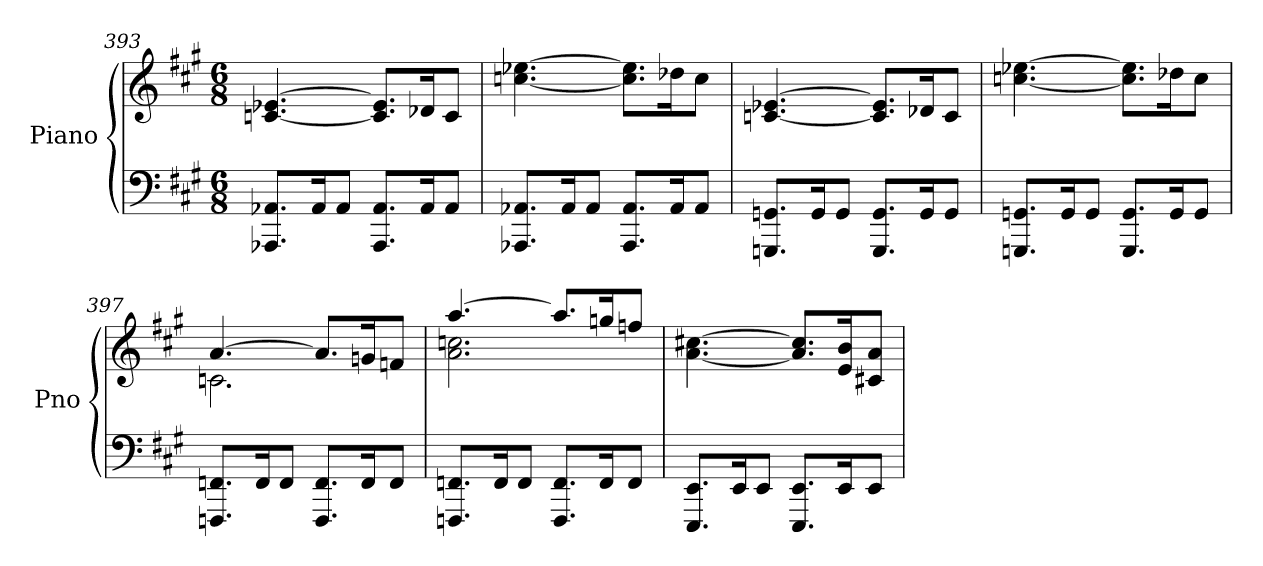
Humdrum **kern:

**kern	**kern
*part1	*part1
*staff2	*staff1
*I"Piano	*
*I'Pno	*
*clefF4	*clefG2
*k[f#c#g#]	*k[f#c#g#]
*M6/8	*M6/8
=393	=393
8.AAA-X/ 8.AA-X/L	[4.cn/ [4.e-X/
16AA-/K	.
8AA-/J	.
8.AAA-/ 8.AA-/L	8.c/] 8.e-/]L
16AA-/K	16d-X/K
8AA-/J	8c/J
=394	=394
8.AAA-X/ 8.AA-X/L	[4.ccn\ [4.ee-X\
16AA-/K	.
8AA-/J	.
8.AAA-/ 8.AA-/L	8.cc\] 8.ee-\]L
16AA-/K	16dd-X\K
8AA-/J	8cc\J
=395	=395
8.GGGn/ 8.GGn/L	[4.cn/ [4.e-X/
16GG/K	.
8GG/J	.
8.GGG/ 8.GG/L	8.c/] 8.e-/]L
16GG/K	16d-X/K
8GG/J	8c/J
!!LO:LB:g=z
=396	=396
8.GGGn/ 8.GGn/L	[4.ccn\ [4.ee-X\
16GG/K	.
8GG/J	.
8.GGG/ 8.GG/L	8.cc\] 8.ee-\]L
16GG/K	16dd-X\K
8GG/J	8cc\J
=397	=397
*	*^
8.FFFn/ 8.FFn/L	[4.a/	2.cn\
16FF/K	.	.
8FF/J	.	.
8.FFF/ 8.FF/L	8.a/L]	.
16FF/K	16gn/K	.
8FF/J	8fn/J	.
=398	=398	=398
8.FFFn/ 8.FFn/L	[4.aa/	2.a\ 2.ccn\
16FF/K	.	.
8FF/J	.	.
8.FFF/ 8.FF/L	8.aa/L]	.
16FF/K	16ggn/K	.
8FF/J	8ffn/J	.
*	*v	*v
=399	=399
8.EEE/ 8.EE/L	[4.a\ [4.cc#X\
16EE/K	.
8EE/J	.
8.EEE/ 8.EE/L	8.a/] 8.cc#/]L
16EE/K	16e/ 16b/K
8EE/J	8c#X/ 8a/J
=	=
*-	*-
